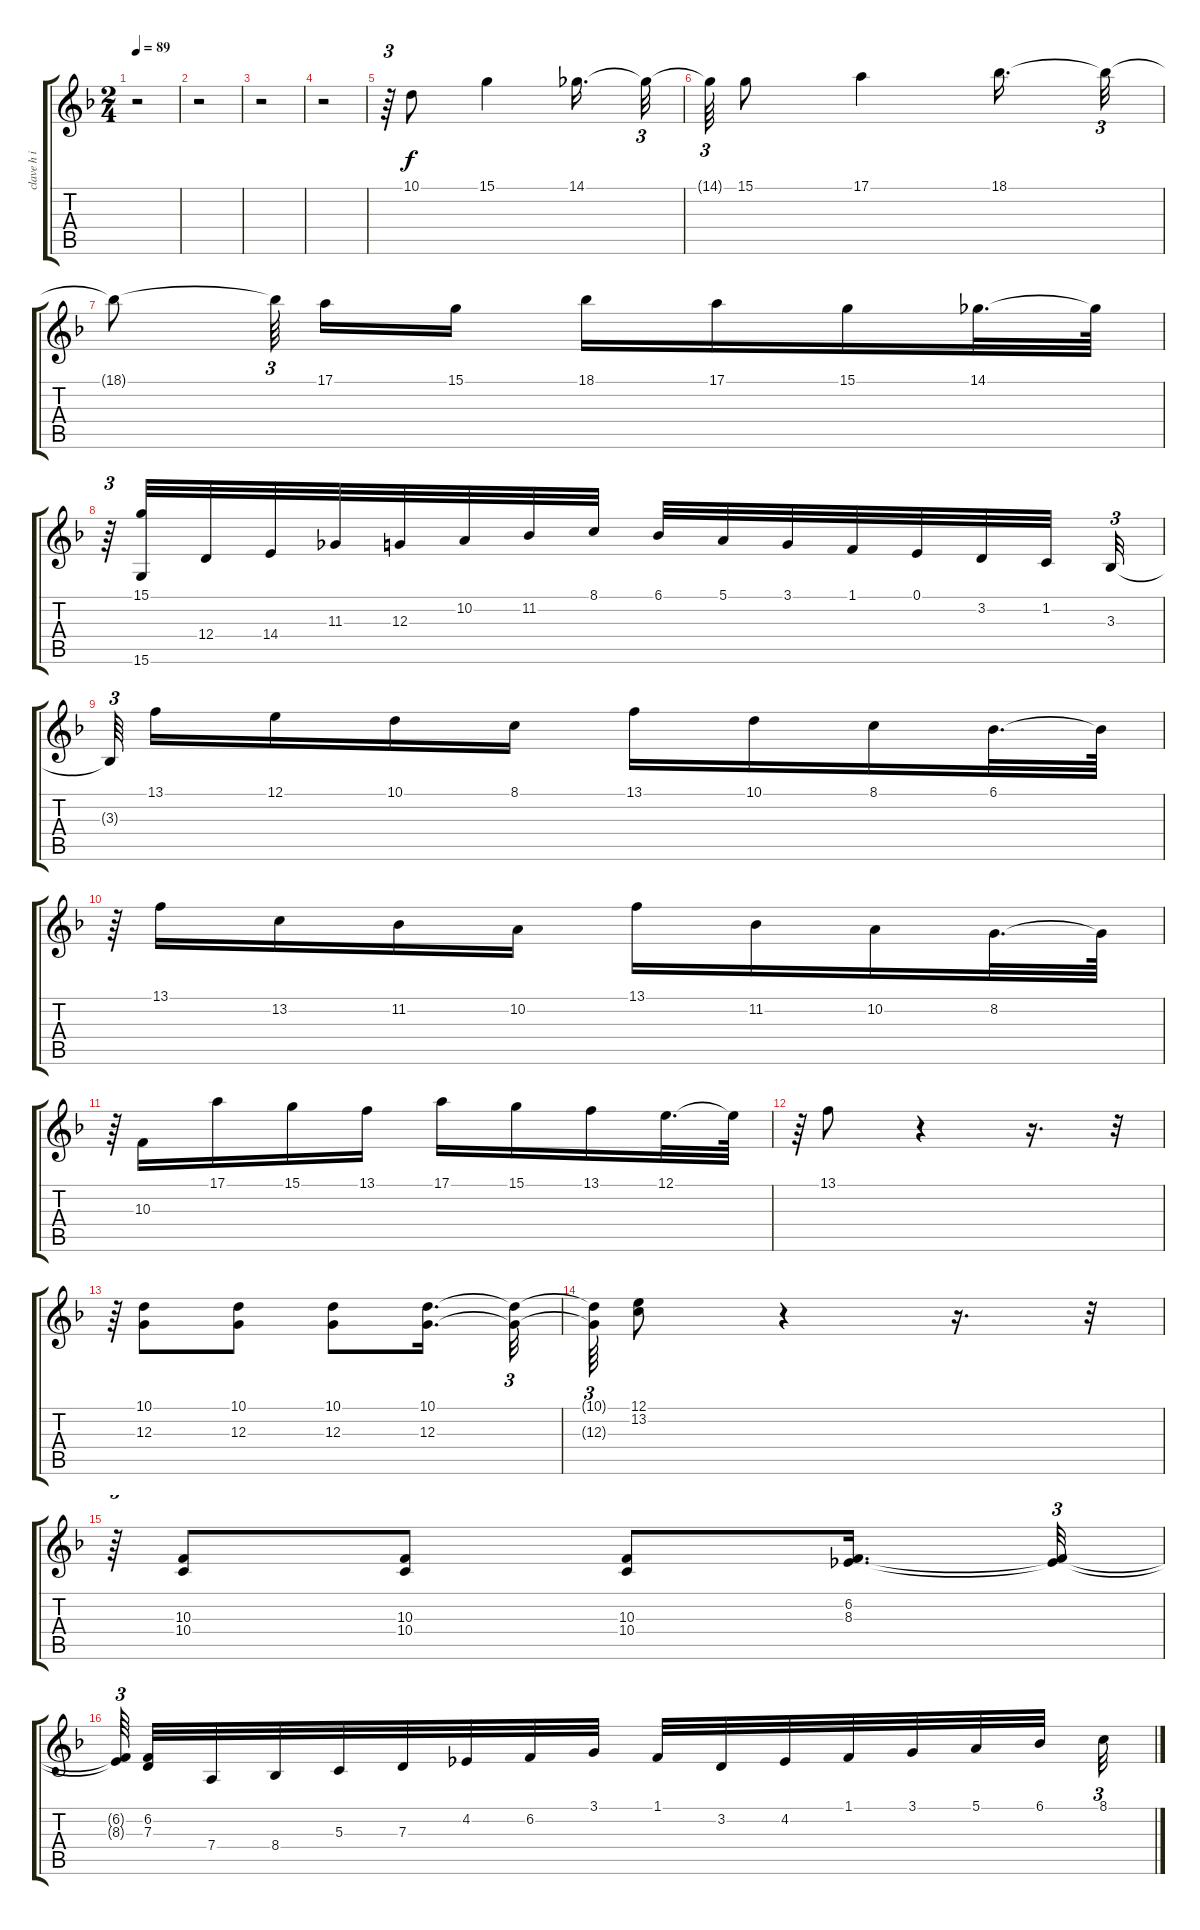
\track ("clave h i" "clave h i") {instrument harpsichord}
\staff {score tabs}
\tuning (E4 B3 G3 D3 A2 E2) {hide}
\ts (2 4)
\tempo 89
\clef g2
\ks dminor
r.2{dy f} |
r.2 |
r.2 |
r.2 |
r.64{tu (3 2)} 10.1.8 15.1.4 14.1.16{d} 14.1{t}.32{tu (3 2)} |
14.1{t}.64{tu (3 2)} 15.1.8 17.1.4 18.1.16{d} 18.1{t}.32{tu (3 2)} |
18.1{t}.8 18.1{t}.64{tu (3 2) beam splitsecondary} 17.1.16 15.1.16 18.1.16 17.1.16 15.1.16 14.1.32{d} 14.1{t}.64 |
r.64{tu (3 2)} (15.1 15.6).32 12.4.32 14.4.32 11.3.32 12.3.32 10.2.32 11.2.32 8.1.32 6.1.32 5.1.32 3.1.32 1.1.32 0.1.32 3.2.32 1.2.32{beam splitsecondary} 3.3.32{tu (3 2)} |
3.3{t}.64{tu (3 2) beam splitsecondary} 13.1.16 12.1.16 10.1.16 8.1.16 13.1.16 10.1.16 8.1.16 6.1.32{d} 6.1{t}.64 |
r.64{tu (3 2)} 13.1.16 13.2.16 11.2.16 10.2.16 13.1.16 11.2.16 10.2.16 8.2.32{d} 8.2{t}.64 |
r.64{tu (3 2)} 10.3.16 17.1.16 15.1.16 13.1.16 17.1.16 15.1.16 13.1.16 12.1.32{d} 12.1{t}.64 |
r.64{tu (3 2)} 13.1.8 r.4 r.16{d} r.32{tu (3 2)} |
r.64{tu (3 2)} (10.1 12.3).8 (10.1 12.3).8 (10.1 12.3).8 (10.1 12.3).16{d} (10.1{t} 12.3{t}).32{tu (3 2)} |
(10.1{t} 12.3{t}).64{tu (3 2)} (12.1 13.2).8 r.4 r.16{d} r.32{tu (3 2)} |
r.64{tu (3 2)} (10.3 10.4).8 (10.3 10.4).8 (10.3 10.4).8 (6.2 8.3).16{d} (6.2{t} 8.3{t}).32{tu (3 2)} |
(6.2{t} 8.3{t}).64{tu (3 2) beam splitsecondary} (6.2 7.3).32 7.4.32 8.4.32 5.3.32 7.3.32 4.2.32 6.2.32 3.1.32 1.1.32 3.2.32 4.2.32 1.1.32 3.1.32 5.1.32 6.1.32{beam splitsecondary} 8.1.32{tu (3 2)}
